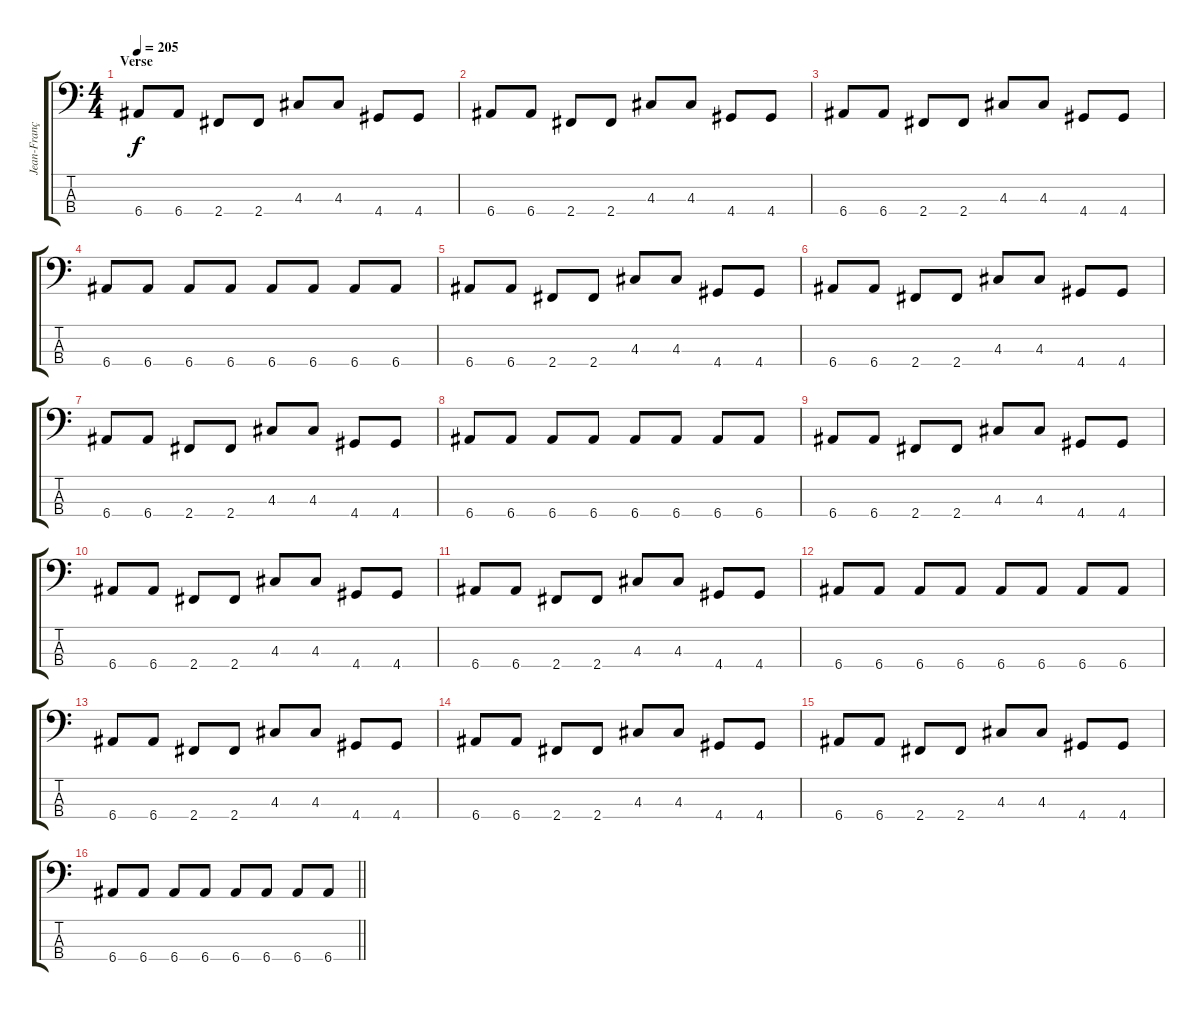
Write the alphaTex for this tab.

\track ("Jean-François Paré" "Jean-Franç") {instrument electricbasspick}
\staff {score tabs}
\tuning (G2 D2 A1 E1) {hide}
\ts (4 4)
\section ("" "Verse")
\tempo 205
\clef f4
\ks c
6.4.8{dy f} 6.4.8 2.4.8 2.4.8 4.3.8 4.3.8 4.4.8 4.4.8 |
6.4.8 6.4.8 2.4.8 2.4.8 4.3.8 4.3.8 4.4.8 4.4.8 |
6.4.8 6.4.8 2.4.8 2.4.8 4.3.8 4.3.8 4.4.8 4.4.8 |
6.4.8 6.4.8 6.4.8 6.4.8 6.4.8 6.4.8 6.4.8 6.4.8 |
6.4.8 6.4.8 2.4.8 2.4.8 4.3.8 4.3.8 4.4.8 4.4.8 |
6.4.8 6.4.8 2.4.8 2.4.8 4.3.8 4.3.8 4.4.8 4.4.8 |
6.4.8 6.4.8 2.4.8 2.4.8 4.3.8 4.3.8 4.4.8 4.4.8 |
6.4.8 6.4.8 6.4.8 6.4.8 6.4.8 6.4.8 6.4.8 6.4.8 |
6.4.8 6.4.8 2.4.8 2.4.8 4.3.8 4.3.8 4.4.8 4.4.8 |
6.4.8 6.4.8 2.4.8 2.4.8 4.3.8 4.3.8 4.4.8 4.4.8 |
6.4.8 6.4.8 2.4.8 2.4.8 4.3.8 4.3.8 4.4.8 4.4.8 |
6.4.8 6.4.8 6.4.8 6.4.8 6.4.8 6.4.8 6.4.8 6.4.8 |
6.4.8 6.4.8 2.4.8 2.4.8 4.3.8 4.3.8 4.4.8 4.4.8 |
6.4.8 6.4.8 2.4.8 2.4.8 4.3.8 4.3.8 4.4.8 4.4.8 |
6.4.8 6.4.8 2.4.8 2.4.8 4.3.8 4.3.8 4.4.8 4.4.8 |
\barLineRight lightlight
6.4.8 6.4.8 6.4.8 6.4.8 6.4.8 6.4.8 6.4.8 6.4.8
